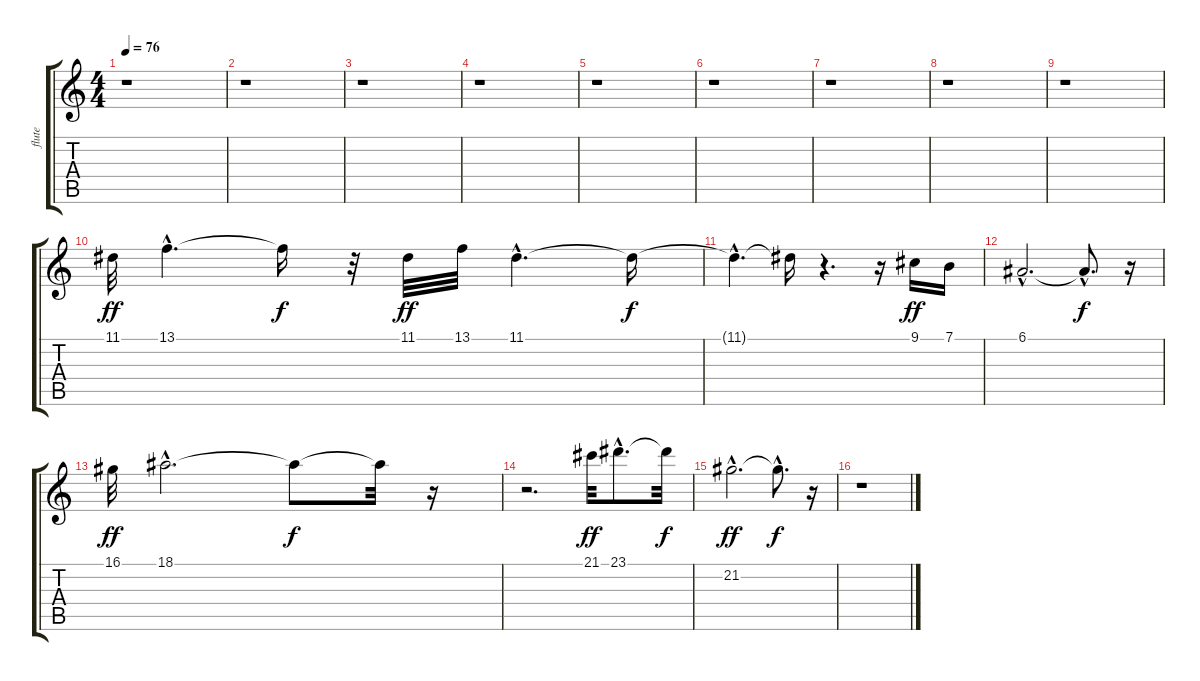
\track ("flute" "flute") {instrument recorder}
\staff {score tabs}
\tuning (E4 B3 G3 D3 A2 E2) {hide}
\ts (4 4)
\tempo 76
\clef g2
\ks c
r.1{dy ff} |
r.1 |
r.1 |
r.1 |
r.1 |
r.1 |
r.1 |
r.1 |
r.1 |
11.1.32 13.1{hac}.4{d} 13.1{t}.16{dy f} r.32 11.1.32{dy ff} 13.1.32 11.1{hac}.4{d} 11.1{t}.16{dy f} |
11.1{hac t}.4{d} 11.1{t}.16 r.4{d} r.16 9.1.16{dy ff} 7.1.16 |
6.1{hac}.2{d} 6.1{hac t}.8{d dy f} r.16 |
16.1.32{dy ff} 18.1{hac}.2{d} 18.1{t}.8{dy f} 18.1{t}.32 r.16 |
r.2{d} 21.1.32{dy ff} 23.1{hac}.8{d} 23.1{t}.32{dy f} |
21.2{hac}.2{d dy ff} 21.2{hac t}.8{d dy f} r.16 |
r.1
